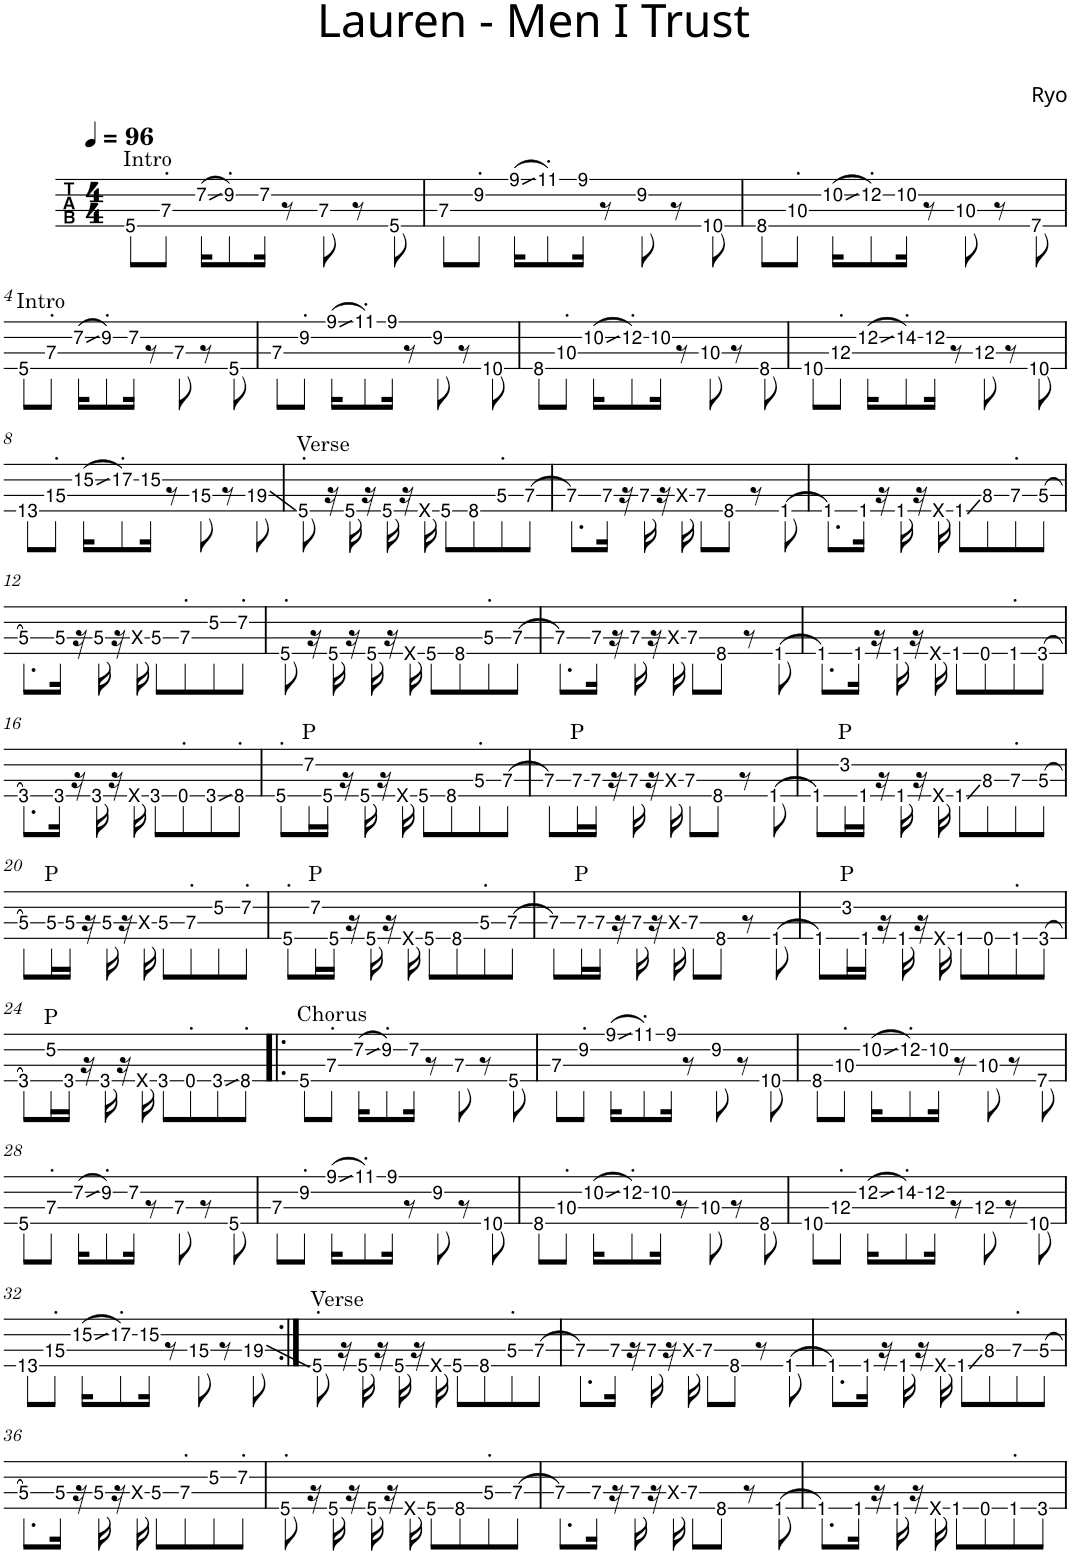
**kern
*part1
*staff1
*I"Electric Bass
*I'El. B.
*stria4
*
*Trd7c12
*k[]
*M4/4
*MM96
=1
!LO:TX:a:t=Intro
8AA\L
8E'\J
(16A\KL
8B'\)
16A\Jk
8r
8E\
8r
8AA\
=2
8E\L
8B'\J
(16e\KL
8f#'\)
16e\Jk
8r
8B\
8r
8D\
=3
8C\L
8G'\J
(16c\KL
8d'\)
16c\Jk
8r
8G\
8r
8BB\
!!LO:LB:g=z
=4
!LO:TX:a:t=Intro
8AA\L
8E'\J
(16A\KL
8B'\)
16A\Jk
8r
8E\
8r
8AA\
=5
8E\L
8B'\J
(16e\KL
8f#'\)
16e\Jk
8r
8B\
8r
8D\
=6
8C\L
8G'\J
(16c\KL
8d'\)
16c\Jk
8r
8G\
8r
8C\
=7
8D\L
8A'\J
(16d\KL
8e'\)
16d\Jk
8r
8A\
8r
8D\
!!LO:LB:g=z
=8
8F\L
8c'\J
(16f\KL
8g'\)
16f\Jk
8r
8c\
8r
8e\
=9
!LO:TX:a:t=Verse
8AA'\
16r
16AA\
16r
16AA\
16r
16AA\
8AA\L
8C\
8D'\
[8E\J
=10
8.E\L]
16E\Jk
16r
16E\
16r
16AA\
8E\L
8C\J
8r
[8FF\
=11
8.FF\L]
16FF\Jk
16r
16FF\
16r
16EE\
8FF\L
8F\
8E'\
[8D\J
!!LO:LB:g=z
=12
8.D\L]
16D\Jk
16r
16D\
16r
16D-\
8D\L
8E'\
8G\
8A'\J
=13
8AA'\
16r
16AA\
16r
16AA\
16r
16AA\
8AA\L
8C\
8D'\
[8E\J
=14
8.E\L]
16E\Jk
16r
16E\
16r
16AA\
8E\L
8C\J
8r
[8FF\
=15
8.FF\L]
16FF\Jk
16r
16FF\
16r
16EE\
8FF\L
8EE\
8FF'\
[8GG\J
!!LO:LB:g=z
=16
8.GG\L]
16GG\Jk
16r
16GG\
16r
16FF#\
8GG\L
8EE'\
8GG\
8C'\J
=17
8AA'\L
!LO:TX:a:t=P
16A\L
16AA\JJ
16r
16AA\
16r
16EE\
8AA\L
8C\
8D'\
[8E\J
=18
8E\L]
!LO:TX:a:t=P
16E\L
16E\JJ
16r
16E\
16r
16AA\
8E\L
8C\J
8r
[8FF\
=19
8FF\L]
!LO:TX:a:t=P
16F\L
16FF\JJ
16r
16FF\
16r
16EE\
8FF\L
8F\
8E'\
[8D\J
!!LO:LB:g=z
=20
8D\L]
!LO:TX:a:t=P
16D\L
16D\JJ
16r
16D\
16r
16D-\
8D\L
8E'\
8G\
8A'\J
=21
8AA'\L
!LO:TX:a:t=P
16A\L
16AA\JJ
16r
16AA\
16r
16AA\
8AA\L
8C\
8D'\
[8E\J
=22
8E\L]
!LO:TX:a:t=P
16E\L
16E\JJ
16r
16E\
16r
16AA\
8E\L
8C\J
8r
[8FF\
=23
8FF\L]
!LO:TX:a:t=P
16F\L
16FF\JJ
16r
16FF\
16r
16EE\
8FF\L
8EE\
8FF'\
[8GG\J
!!LO:LB:g=z
=24
8GG\L]
!LO:TX:a:t=P
16G\L
16GG\JJ
16r
16GG\
16r
16FF#\
8GG\L
8EE'\
8GG\
8C'\J
=25!|:
!LO:TX:a:t=Chorus
8AA\L
8E'\J
(16A\KL
8B'\)
16A\Jk
8r
8E\
8r
8AA\
=26
8E\L
8B'\J
(16e\KL
8f#'\)
16e\Jk
8r
8B\
8r
8D\
=27
8C\L
8G'\J
(16c\KL
8d'\)
16c\Jk
8r
8G\
8r
8BB\
!!LO:LB:g=z
=28
8AA\L
8E'\J
(16A\KL
8B'\)
16A\Jk
8r
8E\
8r
8AA\
=29
8E\L
8B'\J
(16e\KL
8f#'\)
16e\Jk
8r
8B\
8r
8D\
=30
8C\L
8G'\J
(16c\KL
8d'\)
16c\Jk
8r
8G\
8r
8C\
=31
8D\L
8A'\J
(16d\KL
8e'\)
16d\Jk
8r
8A\
8r
8D\
!!LO:LB:g=z
=32
8F\L
8c'\J
(16f\KL
8g'\)
16f\Jk
8r
8c\
8r
8e\
=33:|!
!LO:TX:a:t=Verse
8AA'\
16r
16AA\
16r
16AA\
16r
16AA\
8AA\L
8C\
8D'\
[8E\J
=34
8.E\L]
16E\Jk
16r
16E\
16r
16AA\
8E\L
8C\J
8r
[8FF\
=35
8.FF\L]
16FF\Jk
16r
16FF\
16r
16EE\
8FF\L
8F\
8E'\
[8D\J
!!LO:LB:g=z
=36
8.D\L]
16D\Jk
16r
16D\
16r
16D-\
8D\L
8E'\
8G\
8A'\J
=37
8AA'\
16r
16AA\
16r
16AA\
16r
16AA\
8AA\L
8C\
8D'\
[8E\J
=38
8.E\L]
16E\Jk
16r
16E\
16r
16AA\
8E\L
8C\J
8r
[8FF\
=39
8.FF\L]
16FF\Jk
16r
16FF\
16r
16EE\
8FF\L
8EE\
8FF'\
8GG\J
=
*-
